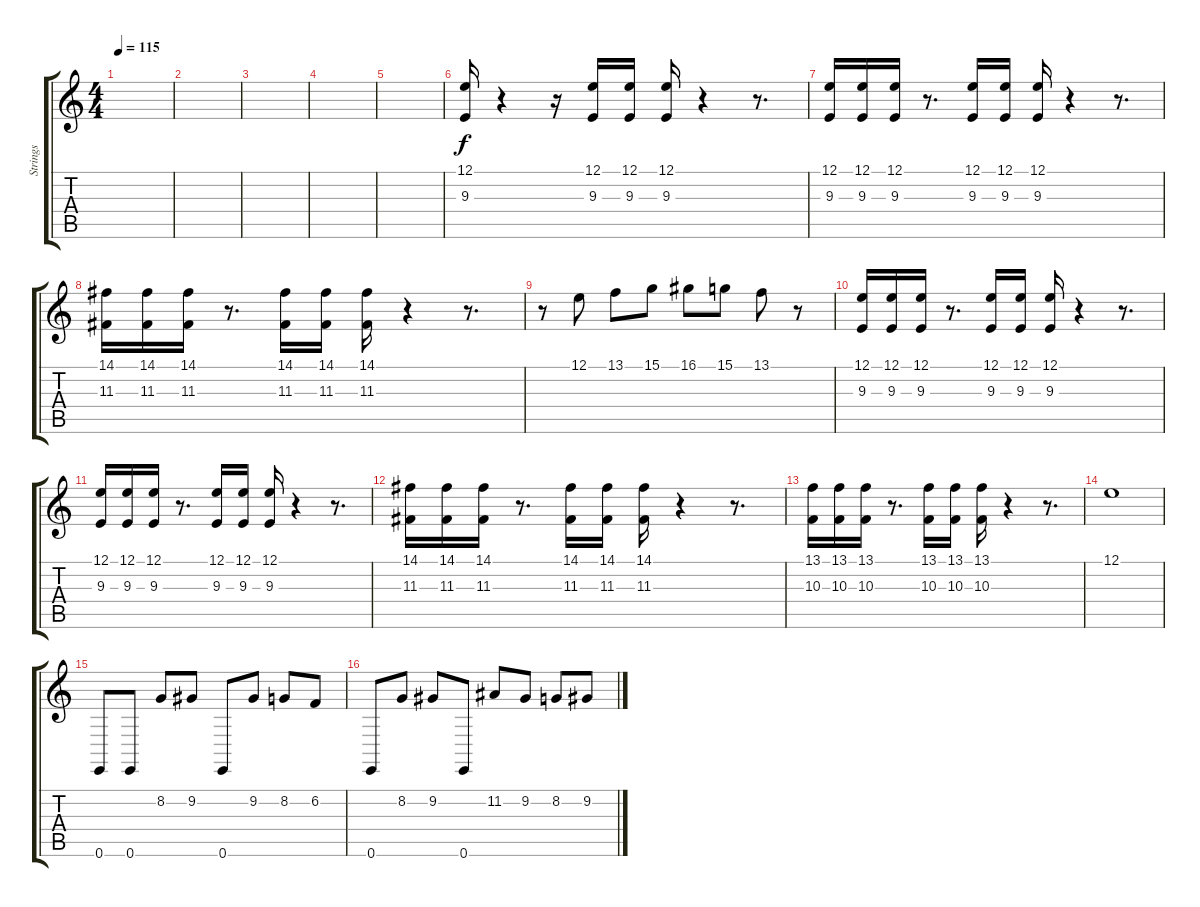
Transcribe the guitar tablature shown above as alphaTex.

\track ("Strings" "Strings") {instrument stringensemble1}
\staff {score tabs}
\tuning (E4 B3 G3 D3 A2 E2) {hide}
\ts (4 4)
\tempo 115
\clef g2
\ks c
|
|
|
|
|
(12.1 9.3).16 r.4 r.16 (12.1 9.3).16 (12.1 9.3).16 (12.1 9.3).16 r.4 r.8{d} |
(12.1 9.3).16 (12.1 9.3).16 (12.1 9.3).16 r.8{d} (12.1 9.3).16 (12.1 9.3).16 (12.1 9.3).16 r.4 r.8{d} |
(14.1 11.3).16 (14.1 11.3).16 (14.1 11.3).16 r.8{d} (14.1 11.3).16 (14.1 11.3).16 (14.1 11.3).16 r.4 r.8{d} |
r.8 12.1.8 13.1.8 15.1.8 16.1.8 15.1.8 13.1.8 r.8 |
(12.1 9.3).16 (12.1 9.3).16 (12.1 9.3).16 r.8{d} (12.1 9.3).16 (12.1 9.3).16 (12.1 9.3).16 r.4 r.8{d} |
(12.1 9.3).16 (12.1 9.3).16 (12.1 9.3).16 r.8{d} (12.1 9.3).16 (12.1 9.3).16 (12.1 9.3).16 r.4 r.8{d} |
(14.1 11.3).16 (14.1 11.3).16 (14.1 11.3).16 r.8{d} (14.1 11.3).16 (14.1 11.3).16 (14.1 11.3).16 r.4 r.8{d} |
(13.1 10.3).16 (13.1 10.3).16 (13.1 10.3).16 r.8{d} (13.1 10.3).16 (13.1 10.3).16 (13.1 10.3).16 r.4 r.8{d} |
12.1.1 |
0.6.8 0.6.8 8.2.8 9.2.8 0.6.8 9.2.8 8.2.8 6.2.8 |
0.6.8 8.2.8 9.2.8 0.6.8 11.2.8 9.2.8 8.2.8 9.2.8
